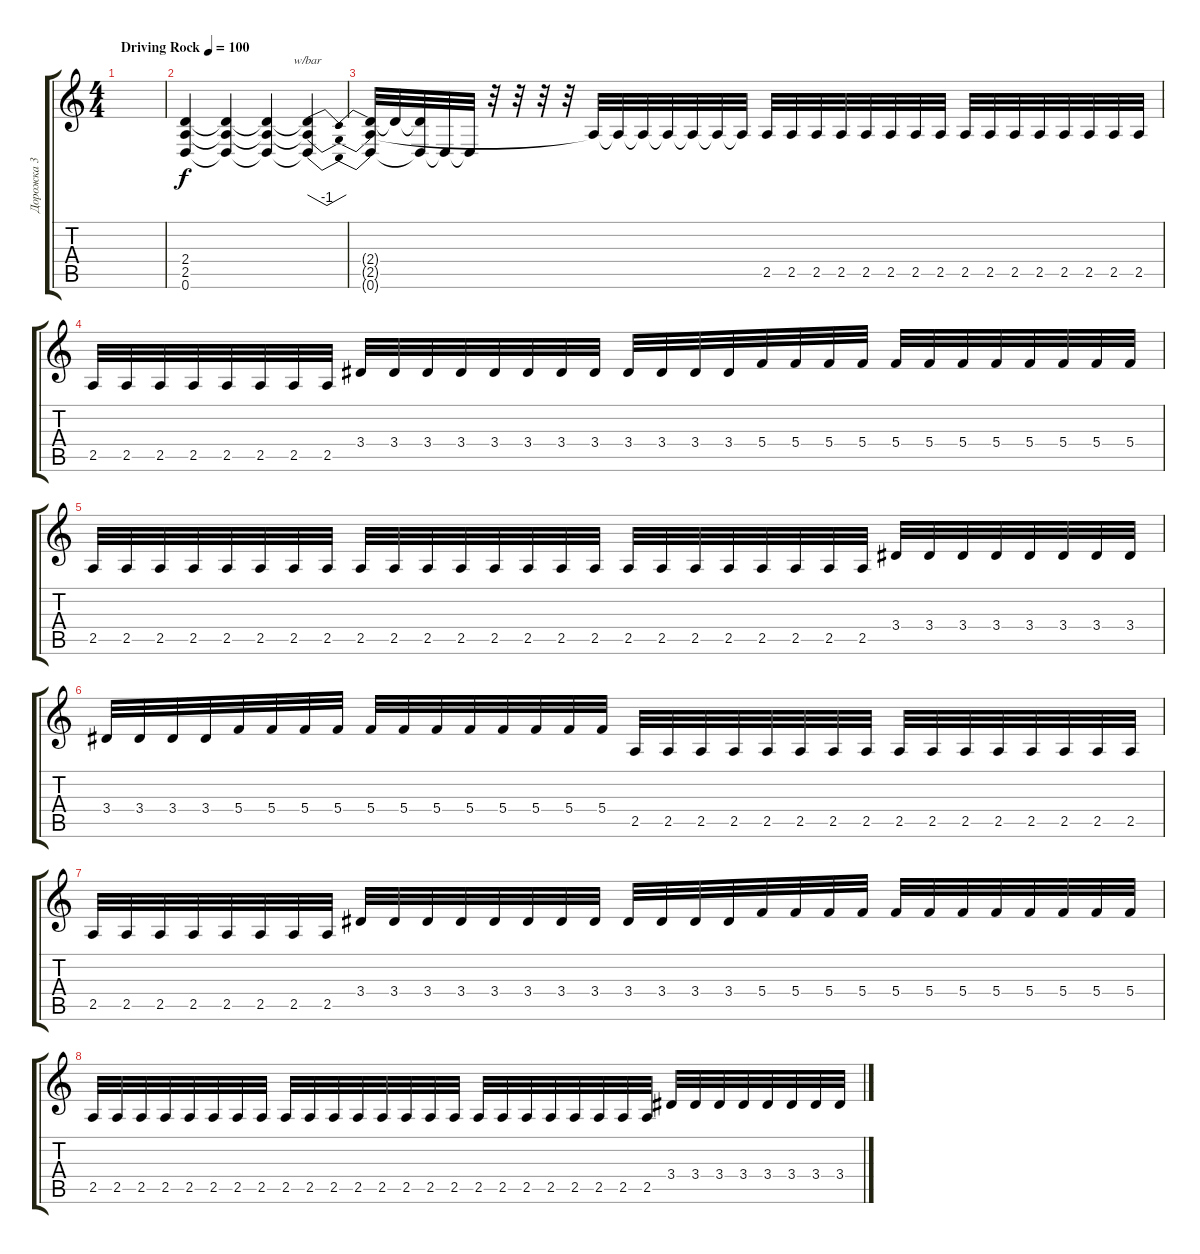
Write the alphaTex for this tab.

\track ("Дорожка 3" "Дорожка 3") {instrument distortionguitar}
\staff {score tabs}
\tuning (D4 A3 F3 C3 G2 D2) {hide}
\ts (4 4)
\tempo (100 "Driving Rock")
\clef g2
\ks c
|
(2.4 2.5 0.6).4 (2.4{t} 2.5{t} 0.6{t}).4 (2.4{t} 2.5{t} 0.6{t}).4 (2.4{t} 2.5{t} 0.6{t}).4{tbe (dip default 0 0 30 -4 60 0)} |
(2.4{t} 2.5{t} 0.6{t}).32 2.4{t}.32 (2.4{t} 0.6{t}).32 0.6{t}.32 0.6{t}.32 r.32 r.32 r.32 r.32 2.5{t}.32 2.5{t}.32 2.5{t}.32 2.5{t}.32 2.5{t}.32 2.5{t}.32 2.5{t}.32 2.5.32 2.5.32 2.5.32 2.5.32 2.5.32 2.5.32 2.5.32 2.5.32 2.5.32 2.5.32 2.5.32 2.5.32 2.5.32 2.5.32 2.5.32 2.5.32 |
2.5.32 2.5.32 2.5.32 2.5.32 2.5.32 2.5.32 2.5.32 2.5.32 3.4.32 3.4.32 3.4.32 3.4.32 3.4.32 3.4.32 3.4.32 3.4.32 3.4.32 3.4.32 3.4.32 3.4.32 5.4.32 5.4.32 5.4.32 5.4.32 5.4.32 5.4.32 5.4.32 5.4.32 5.4.32 5.4.32 5.4.32 5.4.32 |
2.5.32 2.5.32 2.5.32 2.5.32 2.5.32 2.5.32 2.5.32 2.5.32 2.5.32 2.5.32 2.5.32 2.5.32 2.5.32 2.5.32 2.5.32 2.5.32 2.5.32 2.5.32 2.5.32 2.5.32 2.5.32 2.5.32 2.5.32 2.5.32 3.4.32 3.4.32 3.4.32 3.4.32 3.4.32 3.4.32 3.4.32 3.4.32 |
3.4.32 3.4.32 3.4.32 3.4.32 5.4.32 5.4.32 5.4.32 5.4.32 5.4.32 5.4.32 5.4.32 5.4.32 5.4.32 5.4.32 5.4.32 5.4.32 2.5.32 2.5.32 2.5.32 2.5.32 2.5.32 2.5.32 2.5.32 2.5.32 2.5.32 2.5.32 2.5.32 2.5.32 2.5.32 2.5.32 2.5.32 2.5.32 |
2.5.32 2.5.32 2.5.32 2.5.32 2.5.32 2.5.32 2.5.32 2.5.32 3.4.32 3.4.32 3.4.32 3.4.32 3.4.32 3.4.32 3.4.32 3.4.32 3.4.32 3.4.32 3.4.32 3.4.32 5.4.32 5.4.32 5.4.32 5.4.32 5.4.32 5.4.32 5.4.32 5.4.32 5.4.32 5.4.32 5.4.32 5.4.32 |
2.5.32 2.5.32 2.5.32 2.5.32 2.5.32 2.5.32 2.5.32 2.5.32 2.5.32 2.5.32 2.5.32 2.5.32 2.5.32 2.5.32 2.5.32 2.5.32 2.5.32 2.5.32 2.5.32 2.5.32 2.5.32 2.5.32 2.5.32 2.5.32 3.4.32 3.4.32 3.4.32 3.4.32 3.4.32 3.4.32 3.4.32 3.4.32
